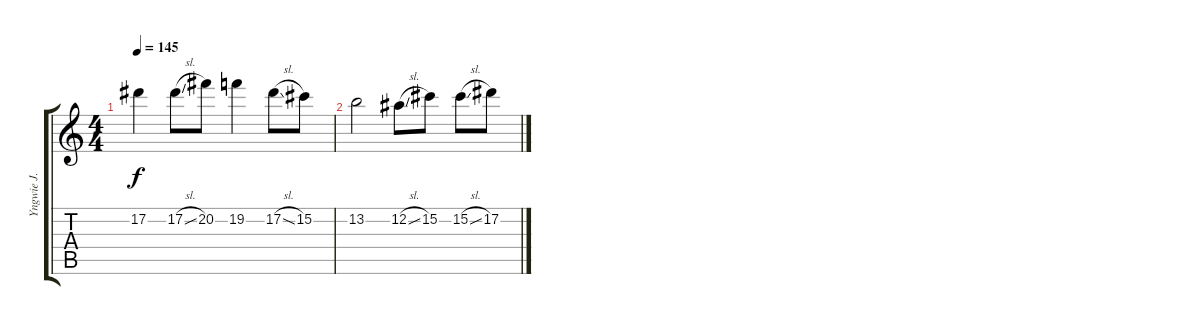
\track ("Yngwie J. Malmsteen" "Yngwie J. ") {instrument overdrivenguitar}
\staff {score tabs}
\tuning (Eb4 Bb3 Gb3 Db3 Ab2 Eb2) {hide}
\ts (4 4)
\tempo 145
\clef g2
\ks c
17.2.4{dy f} 17.2{sl}.8 20.2.8 19.2.4 17.2{sl}.8 15.2.8 |
13.2.2 12.2{sl}.8 15.2.8 15.2{sl}.8 17.2.8
